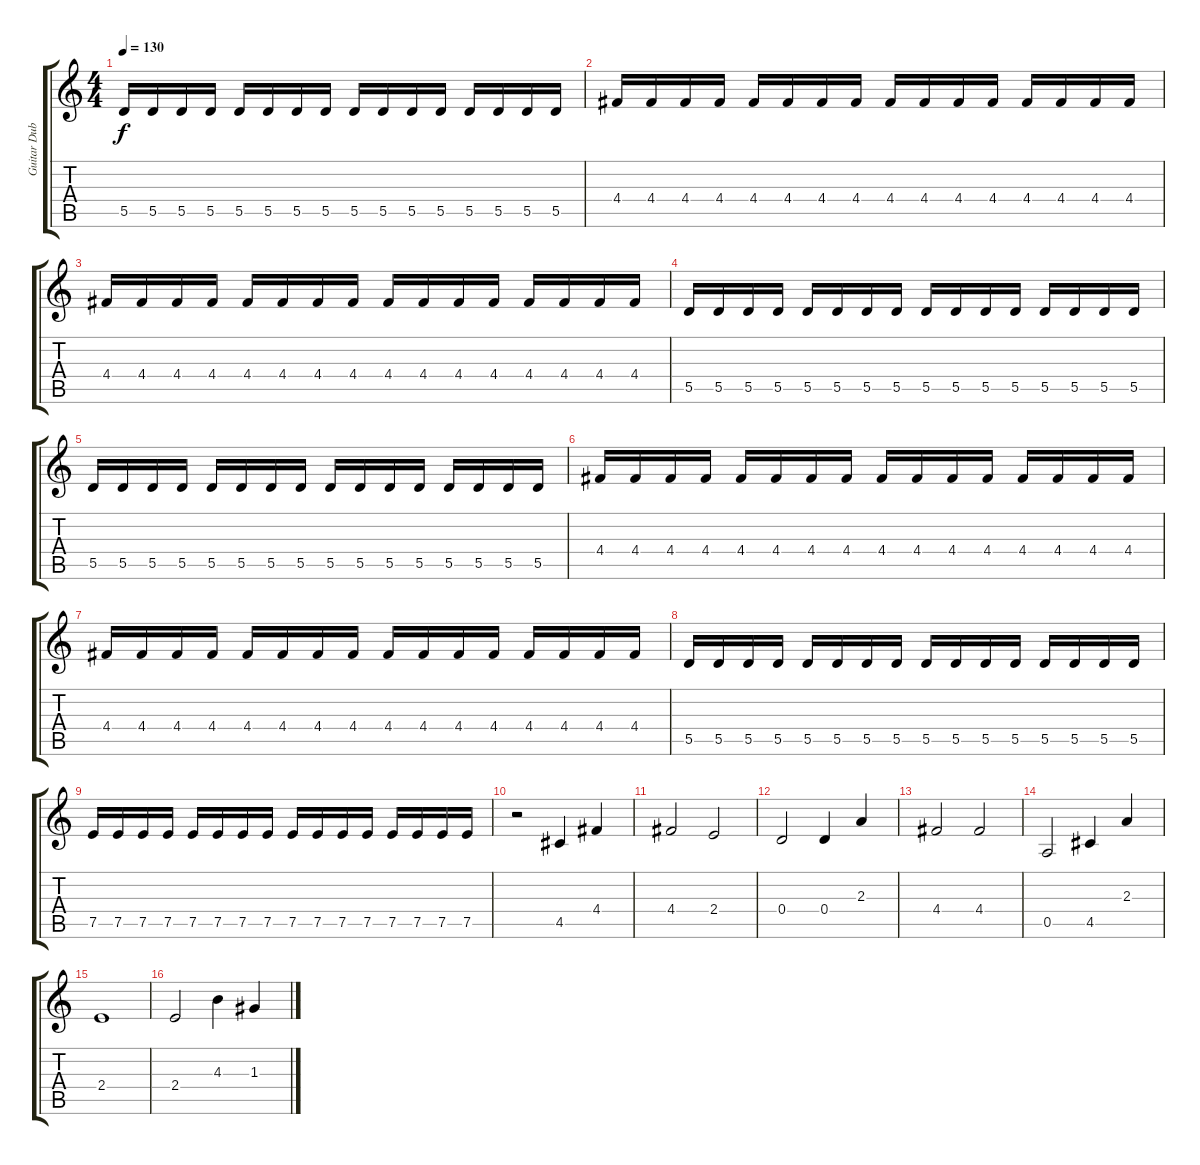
\track ("Guitar Dubs" "Guitar Dub") {instrument distortionguitar}
\staff {score tabs}
\tuning (E4 B3 G3 D3 A2 E2) {hide}
\ts (4 4)
\tempo 130
\clef g2
\ks c
5.5.16{dy f} 5.5.16 5.5.16 5.5.16 5.5.16 5.5.16 5.5.16 5.5.16 5.5.16 5.5.16 5.5.16 5.5.16 5.5.16 5.5.16 5.5.16 5.5.16 |
4.4.16 4.4.16 4.4.16 4.4.16 4.4.16 4.4.16 4.4.16 4.4.16 4.4.16 4.4.16 4.4.16 4.4.16 4.4.16 4.4.16 4.4.16 4.4.16 |
4.4.16 4.4.16 4.4.16 4.4.16 4.4.16 4.4.16 4.4.16 4.4.16 4.4.16 4.4.16 4.4.16 4.4.16 4.4.16 4.4.16 4.4.16 4.4.16 |
5.5.16 5.5.16 5.5.16 5.5.16 5.5.16 5.5.16 5.5.16 5.5.16 5.5.16 5.5.16 5.5.16 5.5.16 5.5.16 5.5.16 5.5.16 5.5.16 |
5.5.16 5.5.16 5.5.16 5.5.16 5.5.16 5.5.16 5.5.16 5.5.16 5.5.16 5.5.16 5.5.16 5.5.16 5.5.16 5.5.16 5.5.16 5.5.16 |
4.4.16 4.4.16 4.4.16 4.4.16 4.4.16 4.4.16 4.4.16 4.4.16 4.4.16 4.4.16 4.4.16 4.4.16 4.4.16 4.4.16 4.4.16 4.4.16 |
4.4.16 4.4.16 4.4.16 4.4.16 4.4.16 4.4.16 4.4.16 4.4.16 4.4.16 4.4.16 4.4.16 4.4.16 4.4.16 4.4.16 4.4.16 4.4.16 |
5.5.16 5.5.16 5.5.16 5.5.16 5.5.16 5.5.16 5.5.16 5.5.16 5.5.16 5.5.16 5.5.16 5.5.16 5.5.16 5.5.16 5.5.16 5.5.16 |
7.5.16 7.5.16 7.5.16 7.5.16 7.5.16 7.5.16 7.5.16 7.5.16 7.5.16 7.5.16 7.5.16 7.5.16 7.5.16 7.5.16 7.5.16 7.5.16 |
r.2 4.5.4{volume 12 instrument distortionguitar} 4.4.4 |
4.4.2 2.4.2 |
0.4.2 0.4.4 2.3.4 |
4.4.2 4.4.2 |
0.5.2 4.5.4 2.3.4 |
2.4.1 |
2.4.2 4.3.4 1.3.4
